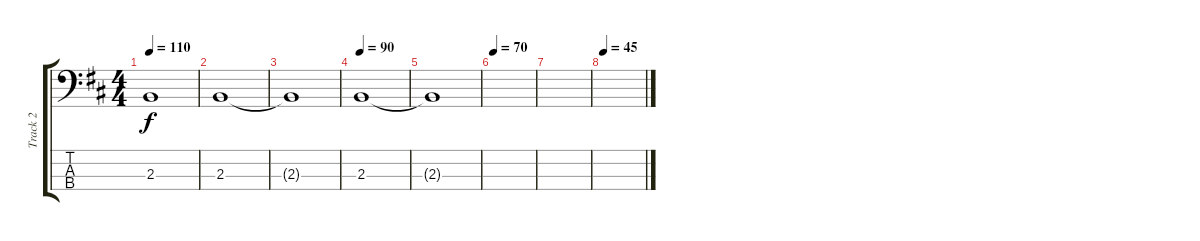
\track ("Track 2" "Track 2") {instrument electricbassfinger}
\staff {score tabs}
\tuning (G2 D2 A1 E1) {hide}
\ts (4 4)
\tempo 110
\clef f4
\ks bminor
2.3{t}.1{dy f} |
2.3.1 |
2.3{t}.1 |
\tempo 90
2.3.1 |
2.3{t}.1 |
\tempo 70
|
|
\tempo 45
